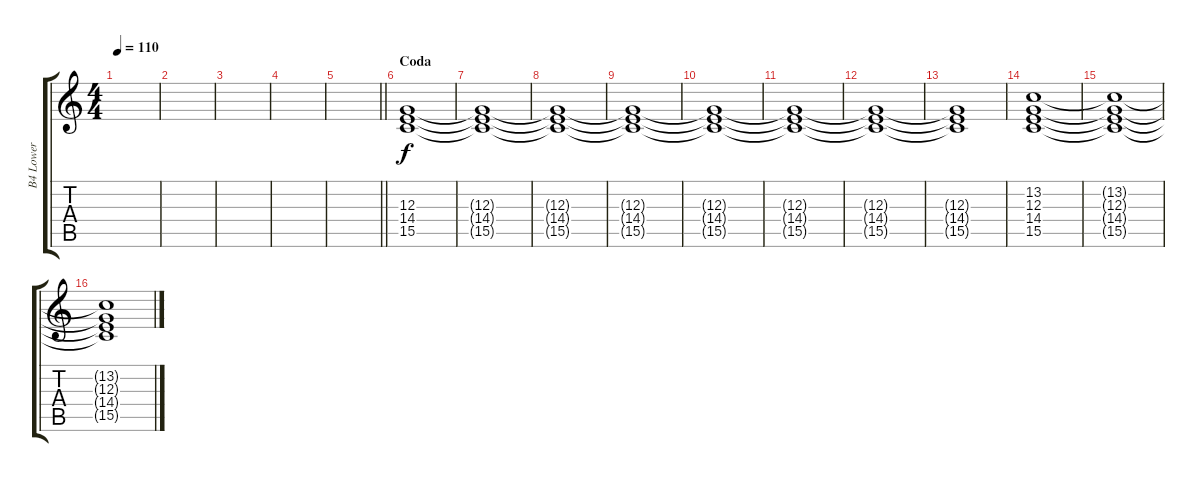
\track ("B4 Lower" "B4 Lower") {instrument drawbarorgan}
\staff {score tabs}
\tuning (E4 B3 G3 D3 A2 E2) {hide}
\ts (4 4)
\tempo 110
\clef g2
\ks c
|
|
|
|
\barLineRight lightlight
|
\section ("" "Coda")
(12.3 14.4 15.5).1 |
(12.3{t} 14.4{t} 15.5{t}).1 |
(12.3{t} 14.4{t} 15.5{t}).1 |
(12.3{t} 14.4{t} 15.5{t}).1 |
(12.3{t} 14.4{t} 15.5{t}).1 |
(12.3{t} 14.4{t} 15.5{t}).1 |
(12.3{t} 14.4{t} 15.5{t}).1 |
(12.3{t} 14.4{t} 15.5{t}).1 |
(13.2 12.3 14.4 15.5).1 |
(13.2{t} 12.3{t} 14.4{t} 15.5{t}).1 |
(13.2{t} 12.3{t} 14.4{t} 15.5{t}).1
